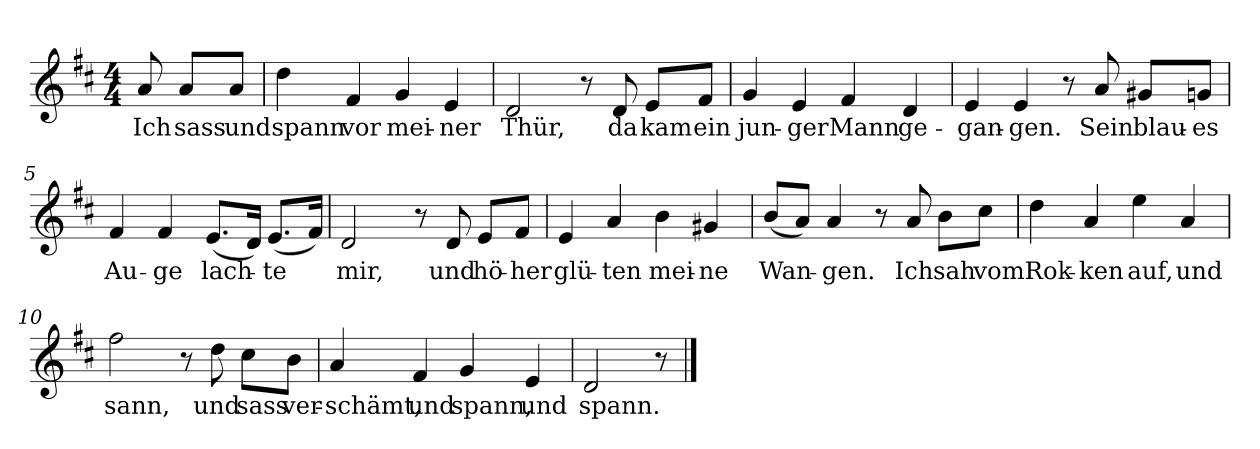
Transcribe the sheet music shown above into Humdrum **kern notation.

**kern	**text
*part1	*part1
*staff1	*staff1
*clefG2	*
*k[f#c#]	*
*D:	*
*M4/4	*
*MM120	*
=	=
8a	Ich
8a/L	sass
8a/J	und
=1	=1
4dd	spann
4f#	vor
4g	mei-
4e	-ner
=2	=2
2d	Thür,
8r	.
8d	da
8e/L	kam
8f#/J	ein
=3	=3
4g	jun-
4e	-ger
4f#	Mann
4d	ge-
=4	=4
4e	-gan-
4e	-gen.
8r	.
8a	Sein
8g#X/L	blau-
8gn/J	-es
=5	=5
4f#	Au-
4f#	-ge
(8.e/L	lach-
16d/Jk)	.
(8.e/L	-te
16f#/Jk)	.
=6	=6
2d	mir,
8r	.
8d	und
8e/L	hö-
8f#/J	-her
=7	=7
4e	glü-
4a	-ten
4b	mei-
4g#X	-ne
=8	=8
(8b/L	Wan-
8a/J)	.
4a	-gen.
8r	.
8a	Ich
8b\L	sah
8cc#\J	vom
=9	=9
4dd	Rok-
4a	-ken
4ee	auf,
4a	und
=10	=10
2ff#	sann,
8r	.
8dd	und
8cc#\L	sass
8b\J	ver-
=11	=11
4a	-schämt,
4f#	und
4g	spann,
4e	und
=12	=12
2d	spann.
8r	.
==	==
*-	*-
